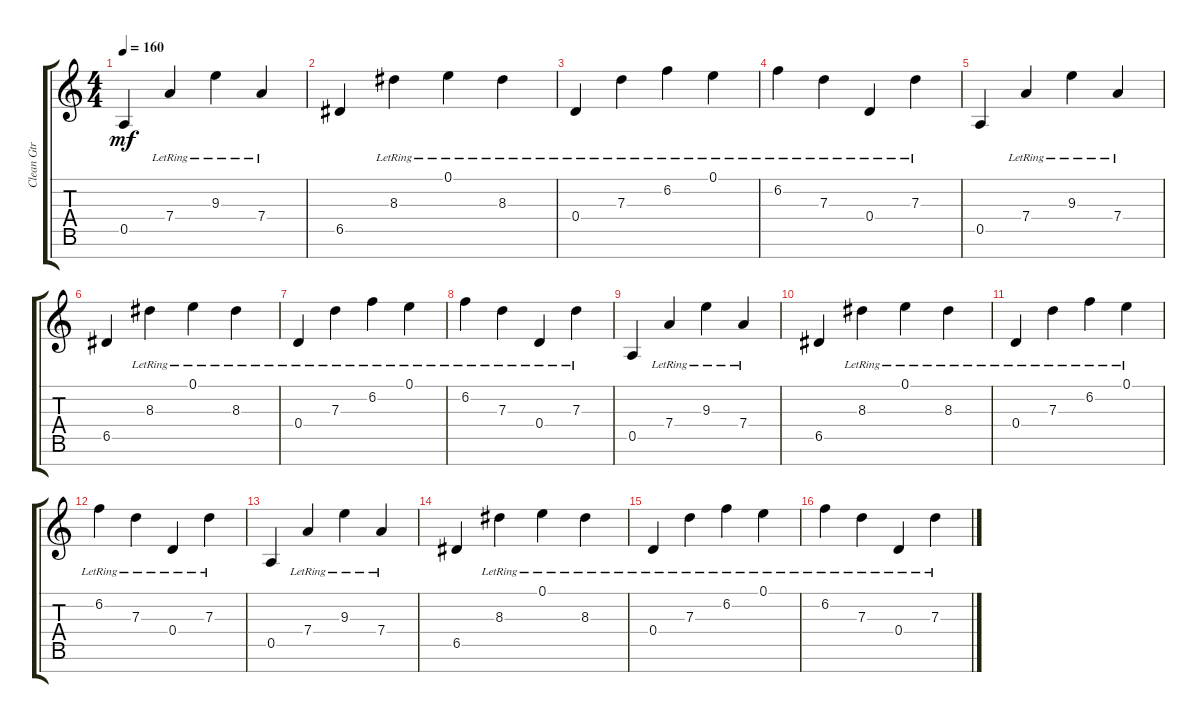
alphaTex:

\track ("Clean Gtr" "Clean Gtr") {instrument acousticguitarsteel}
\staff {score tabs}
\tuning (E4 B3 G3 D3 A2 E2 B1) {hide}
\ts (4 4)
\tempo 160
\clef g2
\ks c
0.5.4{dy mf} 7.4{lr}.4 9.3{lr}.4 7.4{lr}.4 |
6.5.4 8.3{lr}.4 0.1{lr}.4 8.3{lr}.4 |
0.4{lr}.4 7.3{lr}.4 6.2{lr}.4 0.1{lr}.4 |
6.2{lr}.4 7.3{lr}.4 0.4{lr}.4 7.3{lr}.4 |
0.5.4 7.4{lr}.4 9.3{lr}.4 7.4{lr}.4 |
6.5.4 8.3{lr}.4 0.1{lr}.4 8.3{lr}.4 |
0.4{lr}.4 7.3{lr}.4 6.2{lr}.4 0.1{lr}.4 |
6.2{lr}.4 7.3{lr}.4 0.4{lr}.4 7.3{lr}.4 |
0.5.4 7.4{lr}.4 9.3{lr}.4 7.4{lr}.4 |
6.5.4 8.3{lr}.4 0.1{lr}.4 8.3{lr}.4 |
0.4{lr}.4 7.3{lr}.4 6.2{lr}.4 0.1{lr}.4 |
6.2{lr}.4 7.3{lr}.4 0.4{lr}.4 7.3{lr}.4 |
0.5.4 7.4{lr}.4 9.3{lr}.4 7.4{lr}.4 |
6.5.4 8.3{lr}.4 0.1{lr}.4 8.3{lr}.4 |
0.4{lr}.4 7.3{lr}.4 6.2{lr}.4 0.1{lr}.4 |
6.2{lr}.4 7.3{lr}.4 0.4{lr}.4 7.3{lr}.4
